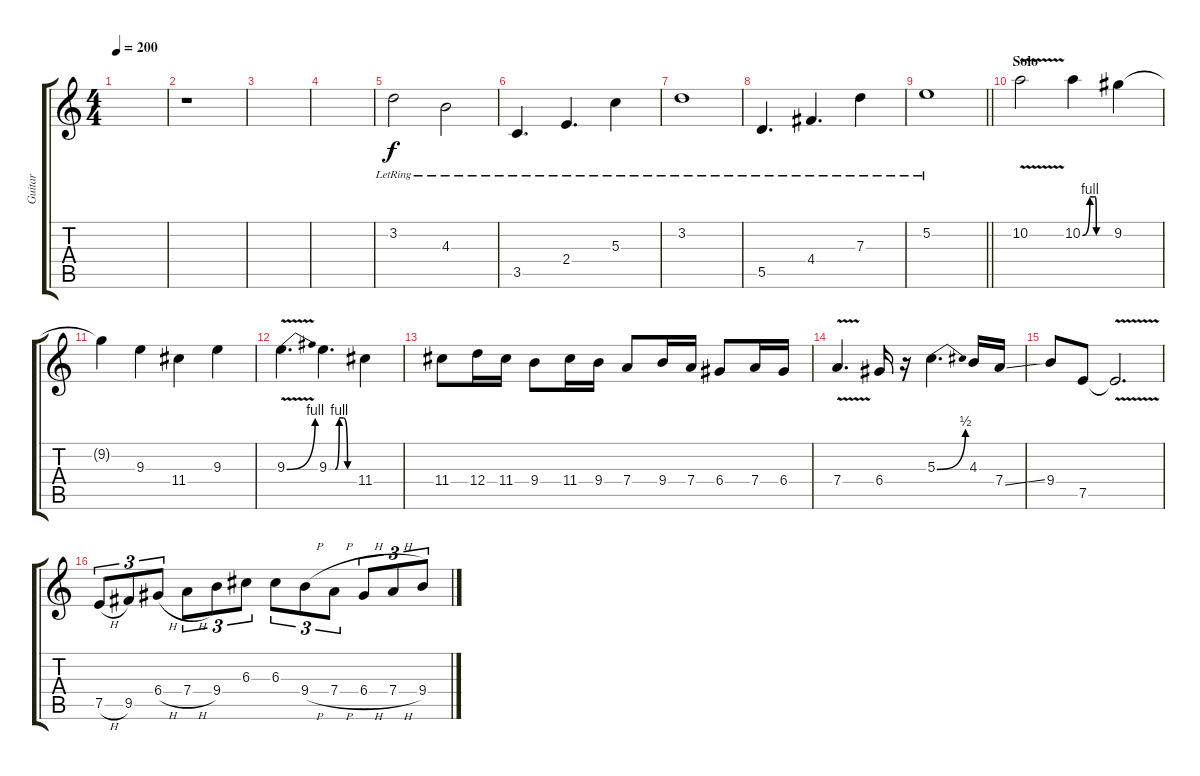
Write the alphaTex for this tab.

\track ("Guitar" "Guitar") {instrument distortionguitar}
\staff {score tabs}
\tuning (E4 B3 G3 D3 A2 E2) {hide}
\ts (4 4)
\tempo 200
\clef g2
\ks c
|
r.1{volume 9} |
|
|
3.2{lr}.2 4.3{lr}.2 |
3.5{lr}.4{d} 2.4{lr}.4{d} 5.3{lr}.4 |
3.2{lr}.1 |
5.5{lr}.4{d} 4.4{lr}.4{d} 7.3{lr}.4 |
\barLineRight lightlight
5.2{lr}.1 |
\section ("" "Solo")
10.2{v}.2{volume 13 instrument distortionguitar} 10.2{be (custom 0 0 16 4 28 4 30 0 45 0 51 0 60 0)}.4 9.2.4 |
9.2{t}.4 9.3.4 11.4.4 9.3.4 |
9.3{be (bend 0 0 60 4) v}.4{d} 9.3{be (custom 0 0 15 0 25 4 35 4 45 0 60 0)}.4{d} 11.4.4 |
11.4.8 12.4.16 11.4.16 9.4.8 11.4.16 9.4.16 7.4.8 9.4.16 7.4.16 6.4.8 7.4.16 6.4.16 |
7.4{v}.4{d} 6.4.16 r.16 5.3{be (bend 0 0 60 2)}.4{d} 4.3.16 7.4{ss}.16 |
9.4.8 7.5.8 7.5{v t}.2{d} |
7.5{h}.8{tu (3 2)} 9.5.8{tu (3 2)} 6.4{h}.8{tu (3 2)} 7.4{h}.8{tu (3 2)} 9.4.8{tu (3 2)} 6.3.8{tu (3 2)} 6.3.8{tu (3 2)} 9.4{h}.8{tu (3 2)} 7.4{h}.8{tu (3 2)} 6.4{h}.8{tu (3 2)} 7.4{h}.8{tu (3 2)} 9.4.8{tu (3 2)}
